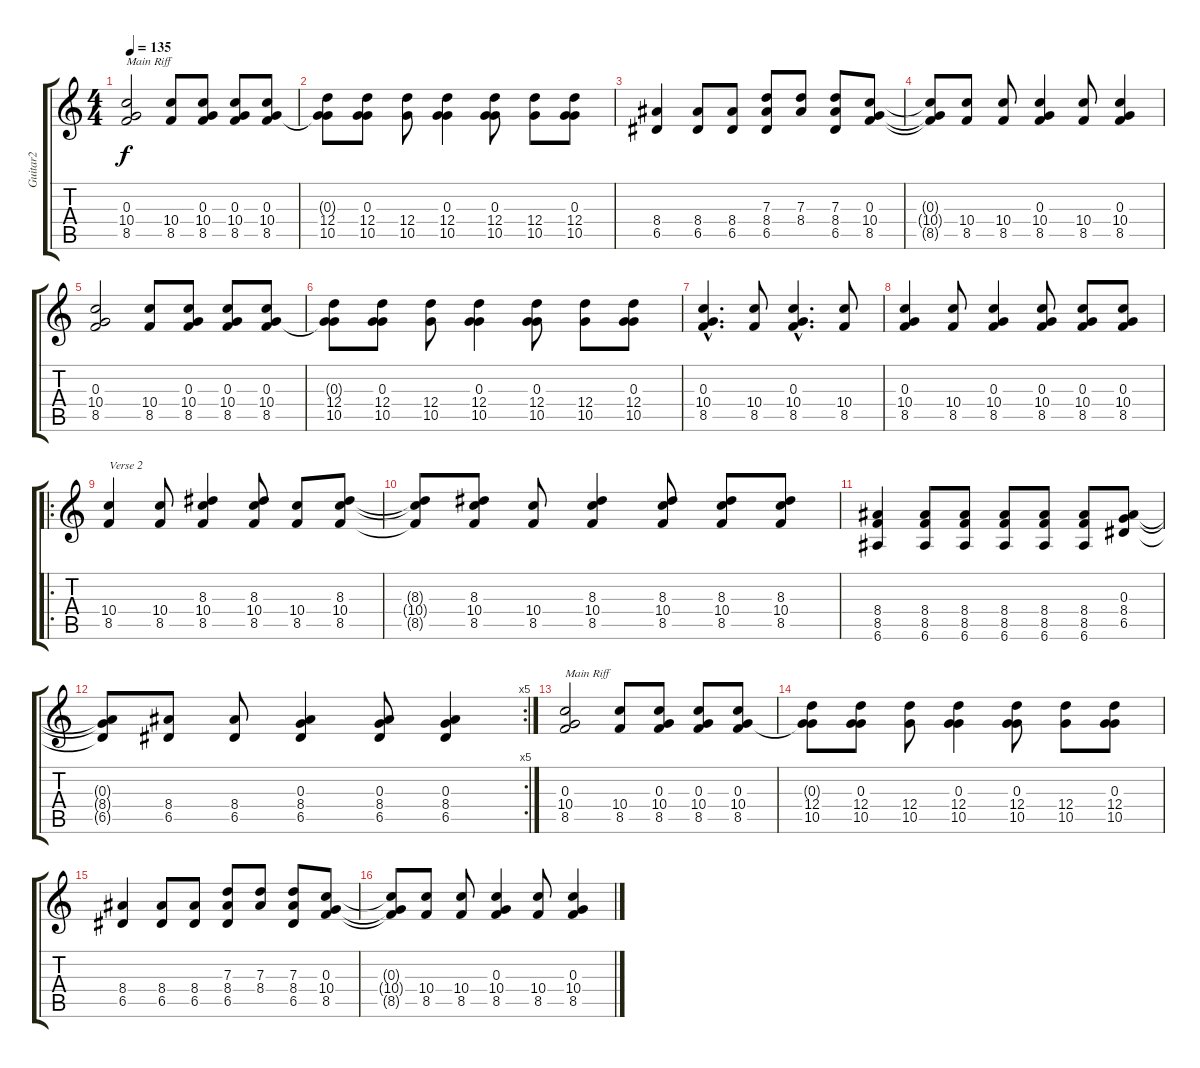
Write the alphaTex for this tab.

\track ("Guitar2" "Guitar2") {instrument acousticguitarsteel}
\staff {score tabs}
\tuning (E4 B3 G3 D3 A2 E2) {hide}
\ts (4 4)
\tempo 135
\clef g2
\ks c
(0.3 10.4 8.5).2{txt "Main Riff" dy f instrument acousticguitarsteel} (10.4 8.5).8 (0.3 10.4 8.5).8 (0.3 10.4 8.5).8 (0.3 10.4 8.5).8 |
(0.3{t} 12.4 10.5).8 (0.3 12.4 10.5).8 (12.4 10.5).8 (0.3 12.4 10.5).4 (0.3 12.4 10.5).8 (12.4 10.5).8 (0.3 12.4 10.5).8 |
(8.4 6.5).4 (8.4 6.5).8 (8.4 6.5).8 (7.3 8.4 6.5).8 (7.3 8.4).8 (7.3 8.4 6.5).8 (0.3 10.4 8.5).8 |
(0.3{t} 10.4{t} 8.5{t}).8 (10.4 8.5).8 (10.4 8.5).8 (0.3 10.4 8.5).4 (10.4 8.5).8 (0.3 10.4 8.5).4 |
(0.3 10.4 8.5).2 (10.4 8.5).8 (0.3 10.4 8.5).8 (0.3 10.4 8.5).8 (0.3 10.4 8.5).8 |
(0.3{t} 12.4 10.5).8 (0.3 12.4 10.5).8 (12.4 10.5).8 (0.3 12.4 10.5).4 (0.3 12.4 10.5).8 (12.4 10.5).8 (0.3 12.4 10.5).8 |
(0.3{hac} 10.4{hac} 8.5{hac}).4{d} (10.4 8.5).8 (0.3{hac} 10.4{hac} 8.5{hac}).4{d} (10.4 8.5).8 |
(0.3 10.4 8.5).4 (10.4 8.5).8 (0.3 10.4 8.5).4 (0.3 10.4 8.5).8 (0.3 10.4 8.5).8 (0.3 10.4 8.5).8 |
\ro
(10.4 8.5).4{txt "Verse 2"} (10.4 8.5).8 (8.3 10.4 8.5).4 (8.3 10.4 8.5).8 (10.4 8.5).8 (8.3 10.4 8.5).8 |
(8.3{t} 10.4{t} 8.5{t}).8 (8.3 10.4 8.5).8 (10.4 8.5).8 (8.3 10.4 8.5).4 (8.3 10.4 8.5).8 (8.3 10.4 8.5).8 (8.3 10.4 8.5).8 |
(8.4 8.5 6.6).4 (8.4 8.5 6.6).8 (8.4 8.5 6.6).8 (8.4 8.5 6.6).8 (8.4 8.5 6.6).8 (8.4 8.5 6.6).8 (0.3 8.4 6.5).8 |
\rc 5
(0.3{t} 8.4{t} 6.5{t}).8 (8.4 6.5).8 (8.4 6.5).8 (0.3 8.4 6.5).4 (0.3 8.4 6.5).8 (0.3 8.4 6.5).4 |
(0.3 10.4 8.5).2{txt "Main Riff"} (10.4 8.5).8 (0.3 10.4 8.5).8 (0.3 10.4 8.5).8 (0.3 10.4 8.5).8 |
(0.3{t} 12.4 10.5).8 (0.3 12.4 10.5).8 (12.4 10.5).8 (0.3 12.4 10.5).4 (0.3 12.4 10.5).8 (12.4 10.5).8 (0.3 12.4 10.5).8 |
(8.4 6.5).4 (8.4 6.5).8 (8.4 6.5).8 (7.3 8.4 6.5).8 (7.3 8.4).8 (7.3 8.4 6.5).8 (0.3 10.4 8.5).8 |
(0.3{t} 10.4{t} 8.5{t}).8 (10.4 8.5).8 (10.4 8.5).8 (0.3 10.4 8.5).4 (10.4 8.5).8 (0.3 10.4 8.5).4
